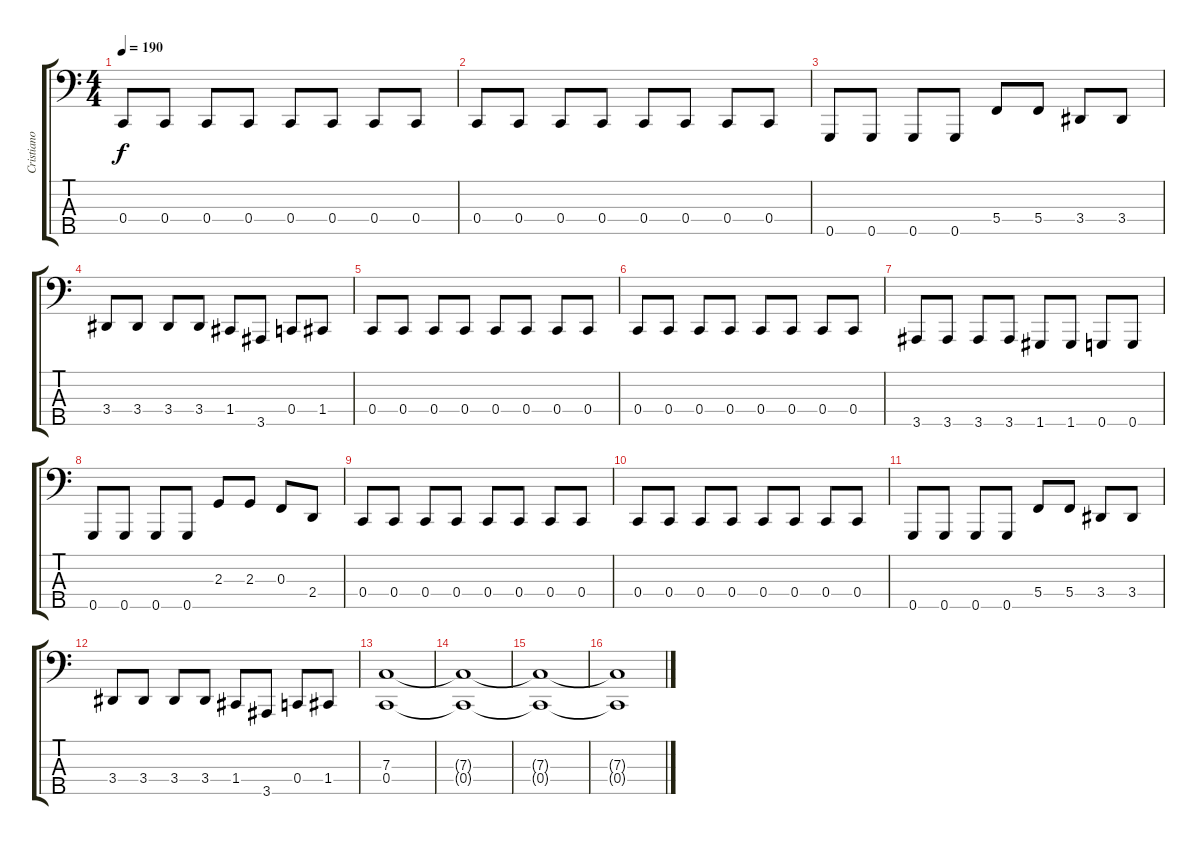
\track ("Cristiano" "Cristiano") {instrument electricbasspick}
\staff {score tabs}
\tuning (Eb2 Bb1 F1 C1 G0) {hide}
\ts (4 4)
\tempo 190
\clef f4
\ks c
0.4.8{dy f} 0.4.8 0.4.8 0.4.8 0.4.8 0.4.8 0.4.8 0.4.8 |
0.4.8 0.4.8 0.4.8 0.4.8 0.4.8 0.4.8 0.4.8 0.4.8 |
0.5.8 0.5.8 0.5.8 0.5.8 5.4.8 5.4.8 3.4.8 3.4.8 |
3.4.8 3.4.8 3.4.8 3.4.8 1.4.8 3.5.8 0.4.8 1.4.8 |
0.4.8 0.4.8 0.4.8 0.4.8 0.4.8 0.4.8 0.4.8 0.4.8 |
0.4.8 0.4.8 0.4.8 0.4.8 0.4.8 0.4.8 0.4.8 0.4.8 |
3.5.8 3.5.8 3.5.8 3.5.8 1.5.8 1.5.8 0.5.8 0.5.8 |
0.5.8 0.5.8 0.5.8 0.5.8 2.3.8 2.3.8 0.3.8 2.4.8 |
0.4.8 0.4.8 0.4.8 0.4.8 0.4.8 0.4.8 0.4.8 0.4.8 |
0.4.8 0.4.8 0.4.8 0.4.8 0.4.8 0.4.8 0.4.8 0.4.8 |
0.5.8 0.5.8 0.5.8 0.5.8 5.4.8 5.4.8 3.4.8 3.4.8 |
3.4.8 3.4.8 3.4.8 3.4.8 1.4.8 3.5.8 0.4.8 1.4.8 |
(7.3 0.4).1 |
(7.3{t} 0.4{t}).1 |
(7.3{t} 0.4{t}).1 |
(7.3{t} 0.4{t}).1
